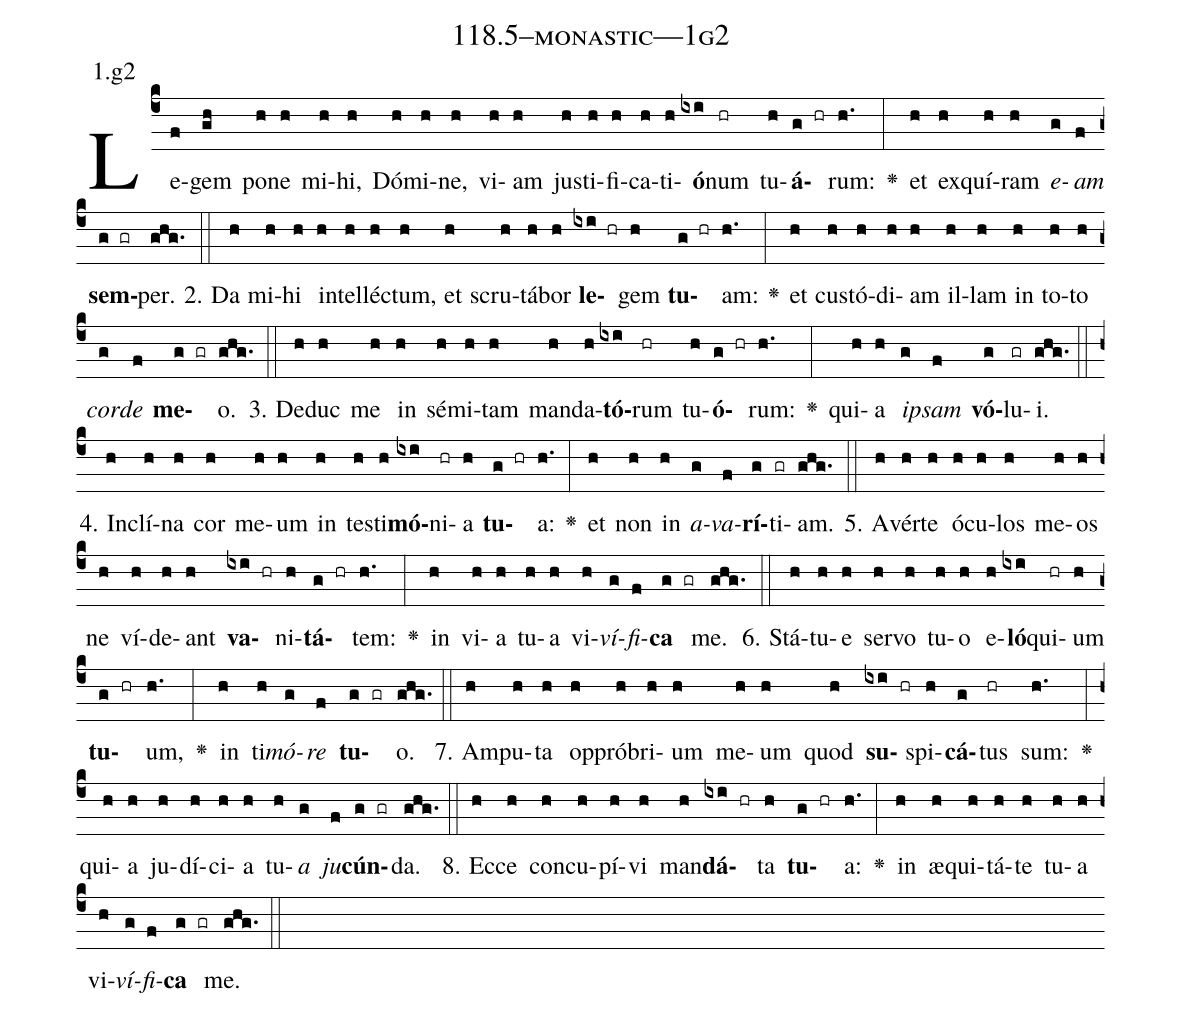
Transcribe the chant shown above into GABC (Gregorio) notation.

name: 118.5--monastic---1g2;
annotation: 1.g2;
%%
(c4)Le(f)gem(gh) po(h)ne(h) mi(h)hi,(h) Dó(h)mi(h)ne,(h) vi(h)am(h) jus(h)ti(h)fi(h)ca(h)ti(h)<b>ó</b>(ixi)num(hr) tu(h)<b>á</b>(g hr)rum:(h.) <v>\greheightstar</v>(:) et(h) ex(h)quí(h)ram(h) <i>e</i>(g)<i>am</i>(f) <b>sem</b>(g gr)per.(ghg.) (::)
2. Da(h) mi(h)hi(h) in(h)tel(h)léc(h)tum,(h) et(h) scru(h)tá(h)bor(h) <b>le</b>(ixi hr)gem(h) <b>tu</b>(g hr)am:(h.) <v>\greheightstar</v>(:) et(h) cus(h)tó(h)di(h)am(h) il(h)lam(h) in(h) to(h)to(h) <i>cor</i>(g)<i>de</i>(f) <b>me</b>(g gr)o.(ghg.) (::)
3. De(h)duc(h) me(h) in(h) sé(h)mi(h)tam(h) man(h)da(h)<b>tó</b>(ixi)rum(hr) tu(h)<b>ó</b>(g hr)rum:(h.) <v>\greheightstar</v>(:) qui(h)a(h) <i>ip</i>(g)<i>sam</i>(f) <b>vó</b>(g)lu(gr)i.(ghg.) (::)
4. In(h)clí(h)na(h) cor(h) me(h)um(h) in(h) tes(h)ti(h)<b>mó</b>(ixi)ni(hr)a(h) <b>tu</b>(g hr)a:(h.) <v>\greheightstar</v>(:) et(h) non(h) in(h) <i>a</i>(g)<i>va</i>(f)<b>rí</b>(g)ti(gr)am.(ghg.) (::)
5. A(h)vér(h)te(h) ó(h)cu(h)los(h) me(h)os(h) ne(h) ví(h)de(h)ant(h) <b>va</b>(ixi hr)ni(h)<b>tá</b>(g hr)tem:(h.) <v>\greheightstar</v>(:) in(h) vi(h)a(h) tu(h)a(h) vi(h)<i>ví</i>(g)<i>fi</i>(f)<b>ca</b>(g gr) me.(ghg.) (::)
6. Stá(h)tu(h)e(h) ser(h)vo(h) tu(h)o(h) e(h)<b>ló</b>(ixi)qui(hr)um(h) <b>tu</b>(g hr)um,(h.) <v>\greheightstar</v>(:) in(h) ti(h)<i>mó</i>(g)<i>re</i>(f) <b>tu</b>(g gr)o.(ghg.) (::)
7. Am(h)pu(h)ta(h) op(h)pró(h)bri(h)um(h) me(h)um(h) quod(h) <b>su</b>(ixi hr)spi(h)<b>cá</b>(g)tus(hr) sum:(h.) <v>\greheightstar</v>(:) qui(h)a(h) ju(h)dí(h)ci(h)a(h) tu(h)<i>a</i>(g) <i>ju</i>(f)<b>cún</b>(g gr)da.(ghg.) (::)
8. Ec(h)ce(h) con(h)cu(h)pí(h)vi(h) man(h)<b>dá</b>(ixi hr)ta(h) <b>tu</b>(g hr)a:(h.) <v>\greheightstar</v>(:) in(h) æ(h)qui(h)tá(h)te(h) tu(h)a(h) vi(h)<i>ví</i>(g)<i>fi</i>(f)<b>ca</b>(g gr) me.(ghg.) (::)
